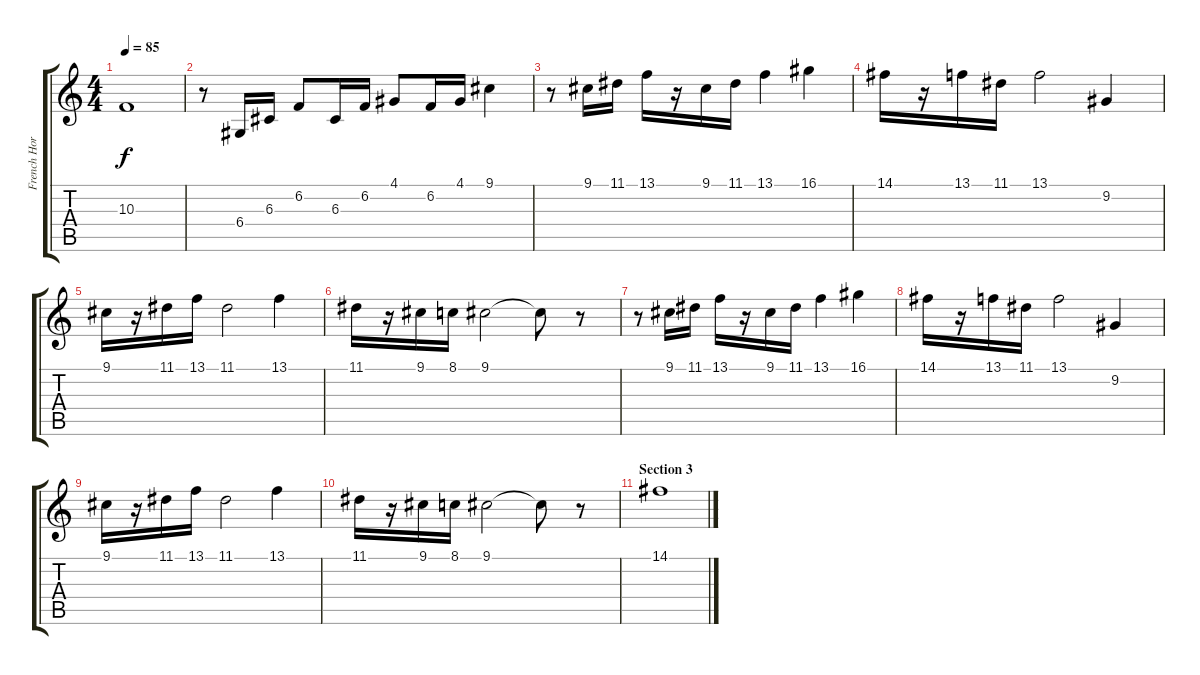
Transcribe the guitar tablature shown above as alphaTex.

\track ("French Horn" "French Hor") {instrument frenchhorn}
\staff {score tabs}
\tuning (E4 B3 G3 D3 A2 E2) {hide}
\ts (4 4)
\tempo 85
\clef g2
\ks c
10.3.1{dy f} |
r.8 6.4.16 6.3.16 6.2.8 6.3.16 6.2.16 4.1.8 6.2.16 4.1.16 9.1.4 |
r.8 9.1.16 11.1.16 13.1.16 r.16 9.1.16 11.1.16 13.1.4 16.1.4 |
14.1.16 r.16 13.1.16 11.1.16 13.1.2 9.2.4 |
9.1.16 r.16 11.1.16 13.1.16 11.1.2 13.1.4 |
11.1.16 r.16 9.1.16 8.1.16 9.1.2 9.1{t}.8 r.8 |
r.8 9.1.16 11.1.16 13.1.16 r.16 9.1.16 11.1.16 13.1.4 16.1.4 |
14.1.16 r.16 13.1.16 11.1.16 13.1.2 9.2.4 |
9.1.16 r.16 11.1.16 13.1.16 11.1.2 13.1.4 |
11.1.16 r.16 9.1.16 8.1.16 9.1.2 9.1{t}.8 r.8 |
\section ("" "Section 3")
14.1.1
